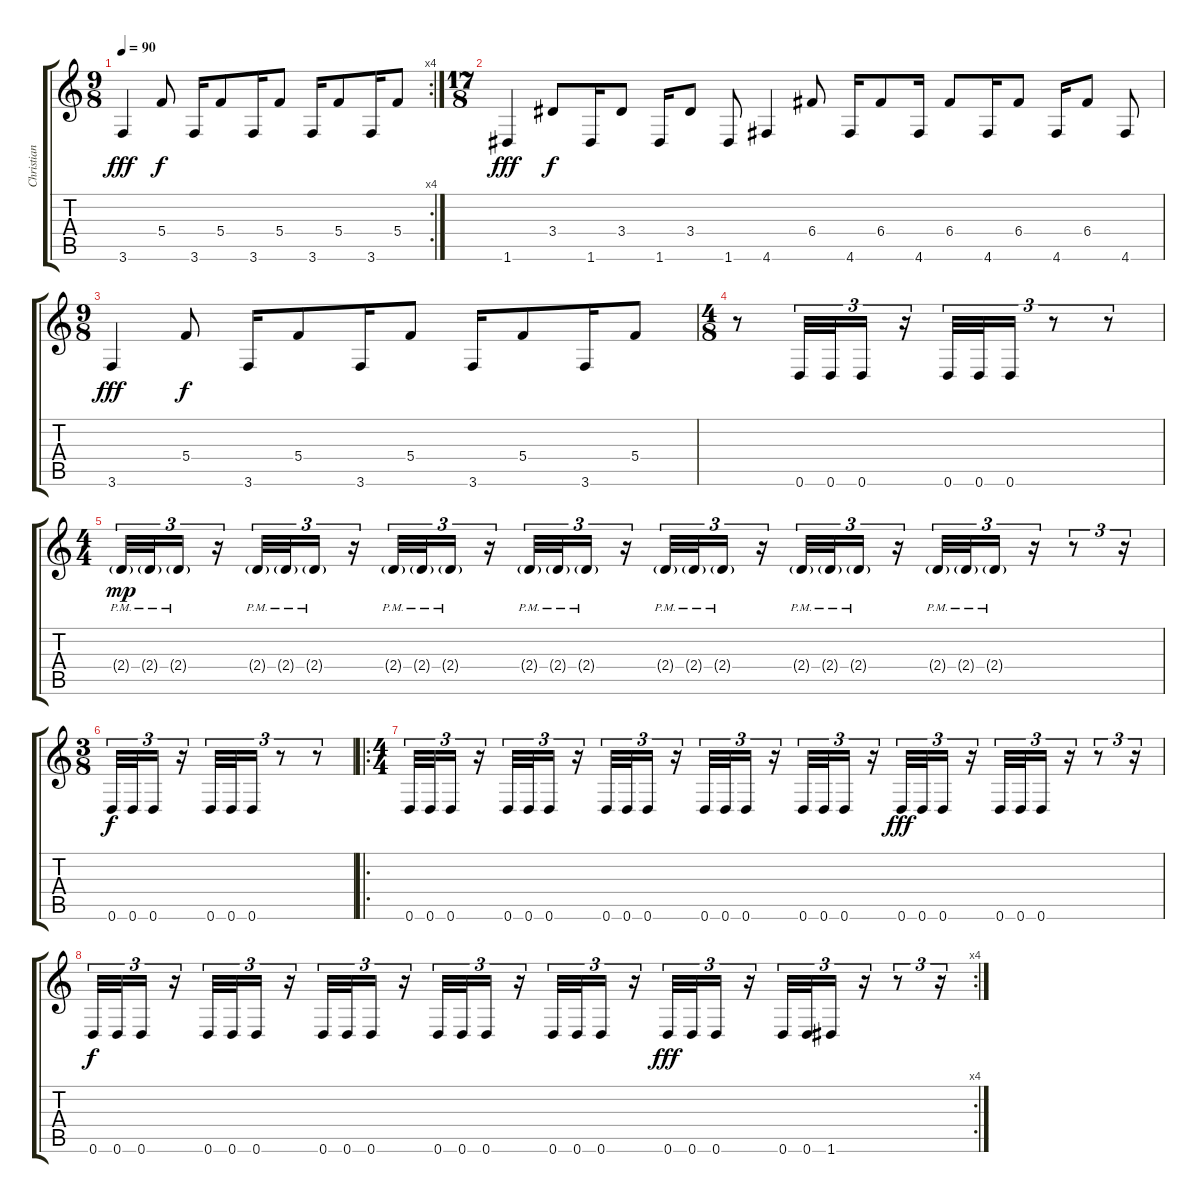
\track ("Christian" "Christian") {instrument electricguitarclean}
\staff {score tabs}
\tuning (D4 A3 F3 C3 G2 D2) {hide}
\rc 4
\ts (9 8)
\tempo 90
\clef g2
\ks c
3.6.4{dy fff} 5.4.8{dy f} 3.6.16 5.4.8 3.6.16 5.4.8 3.6.16 5.4.8 3.6.16 5.4.8 |
\ts (17 8)
1.6.4{dy fff} 3.4.8{dy f} 1.6.16 3.4.8 1.6.16 3.4.8 1.6.8 4.6.4 6.4.8 4.6.16 6.4.8 4.6.16 6.4.8 4.6.16 6.4.8 4.6.16 6.4.8 4.6.8 |
\ts (9 8)
3.6.4{dy fff volume 3} 5.4.8{dy f} 3.6.16 5.4.8 3.6.16 5.4.8 3.6.16 5.4.8 3.6.16 5.4.8 |
\ts (4 8)
r.8{volume 14 instrument distortionguitar} 0.6.32{tu (3 2)} 0.6.32{tu (3 2)} 0.6.16{tu (3 2)} r.16{tu (3 2)} 0.6.32{tu (3 2)} 0.6.32{tu (3 2)} 0.6.16{tu (3 2)} r.8{tu (3 2)} r.8{tu (3 2)} |
\ts (4 4)
2.4{g pm}.32{tu (3 2) dy mp} 2.4{g pm}.32{tu (3 2)} 2.4{g pm}.16{tu (3 2)} r.16{tu (3 2)} 2.4{g pm}.32{tu (3 2)} 2.4{g pm}.32{tu (3 2)} 2.4{g pm}.16{tu (3 2)} r.16{tu (3 2)} 2.4{g pm}.32{tu (3 2)} 2.4{g pm}.32{tu (3 2)} 2.4{g pm}.16{tu (3 2)} r.16{tu (3 2)} 2.4{g pm}.32{tu (3 2)} 2.4{g pm}.32{tu (3 2)} 2.4{g pm}.16{tu (3 2)} r.16{tu (3 2)} 2.4{g pm}.32{tu (3 2)} 2.4{g pm}.32{tu (3 2)} 2.4{g pm}.16{tu (3 2)} r.16{tu (3 2)} 2.4{g pm}.32{tu (3 2)} 2.4{g pm}.32{tu (3 2)} 2.4{g pm}.16{tu (3 2)} r.16{tu (3 2)} 2.4{g pm}.32{tu (3 2)} 2.4{g pm}.32{tu (3 2)} 2.4{g pm}.16{tu (3 2)} r.16{tu (3 2)} r.8{tu (3 2)} r.16{tu (3 2)} |
\ts (3 8)
0.6.32{tu (3 2) dy f} 0.6.32{tu (3 2)} 0.6.16{tu (3 2)} r.16{tu (3 2)} 0.6.32{tu (3 2)} 0.6.32{tu (3 2)} 0.6.16{tu (3 2)} r.8{tu (3 2)} r.8{tu (3 2)} |
\ro
\ts (4 4)
0.6.32{tu (3 2) volume 15} 0.6.32{tu (3 2)} 0.6.16{tu (3 2)} r.16{tu (3 2)} 0.6.32{tu (3 2)} 0.6.32{tu (3 2)} 0.6.16{tu (3 2)} r.16{tu (3 2)} 0.6.32{tu (3 2)} 0.6.32{tu (3 2)} 0.6.16{tu (3 2)} r.16{tu (3 2)} 0.6.32{tu (3 2)} 0.6.32{tu (3 2)} 0.6.16{tu (3 2)} r.16{tu (3 2)} 0.6.32{tu (3 2)} 0.6.32{tu (3 2)} 0.6.16{tu (3 2)} r.16{tu (3 2)} 0.6.32{tu (3 2) dy fff} 0.6.32{tu (3 2)} 0.6.16{tu (3 2)} r.16{tu (3 2)} 0.6.32{tu (3 2)} 0.6.32{tu (3 2)} 0.6.16{tu (3 2)} r.16{tu (3 2)} r.8{tu (3 2)} r.16{tu (3 2)} |
\rc 4
0.6.32{tu (3 2) dy f volume 15} 0.6.32{tu (3 2)} 0.6.16{tu (3 2)} r.16{tu (3 2)} 0.6.32{tu (3 2)} 0.6.32{tu (3 2)} 0.6.16{tu (3 2)} r.16{tu (3 2)} 0.6.32{tu (3 2)} 0.6.32{tu (3 2)} 0.6.16{tu (3 2)} r.16{tu (3 2)} 0.6.32{tu (3 2)} 0.6.32{tu (3 2)} 0.6.16{tu (3 2)} r.16{tu (3 2)} 0.6.32{tu (3 2)} 0.6.32{tu (3 2)} 0.6.16{tu (3 2)} r.16{tu (3 2)} 0.6.32{tu (3 2) dy fff} 0.6.32{tu (3 2)} 0.6.16{tu (3 2)} r.16{tu (3 2)} 0.6.32{tu (3 2)} 0.6.32{tu (3 2)} 1.6.16{tu (3 2)} r.16{tu (3 2)} r.8{tu (3 2)} r.16{tu (3 2)}
